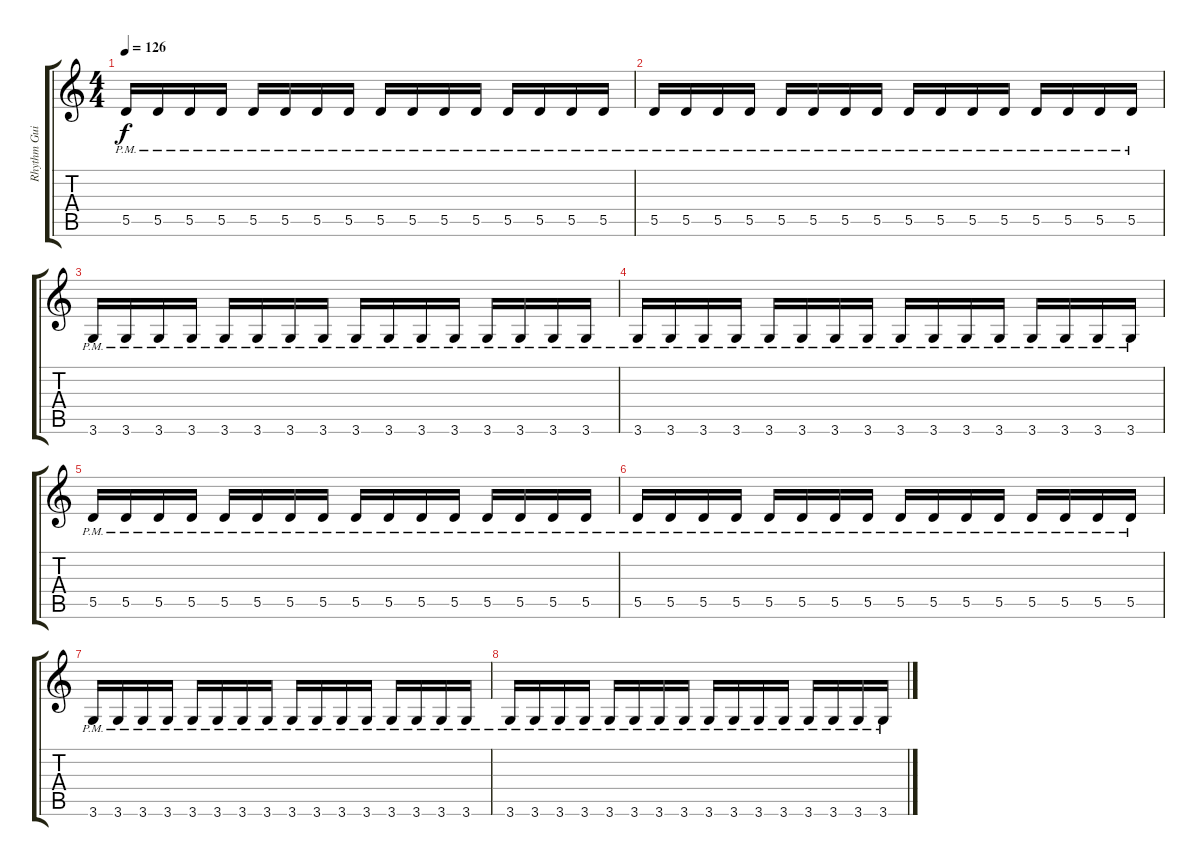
\track ("Rhythm Guitar 1" "Rhythm Gui") {instrument distortionguitar}
\staff {score tabs}
\tuning (E4 B3 G3 D3 A2 E2) {hide}
\ts (4 4)
\tempo 126
\clef g2
\ks c
5.5{pm}.16{dy f} 5.5{pm}.16 5.5{pm}.16 5.5{pm}.16 5.5{pm}.16 5.5{pm}.16 5.5{pm}.16 5.5{pm}.16 5.5{pm}.16 5.5{pm}.16 5.5{pm}.16 5.5{pm}.16 5.5{pm}.16 5.5{pm}.16 5.5{pm}.16 5.5{pm}.16 |
5.5{pm}.16 5.5{pm}.16 5.5{pm}.16 5.5{pm}.16 5.5{pm}.16 5.5{pm}.16 5.5{pm}.16 5.5{pm}.16 5.5{pm}.16 5.5{pm}.16 5.5{pm}.16 5.5{pm}.16 5.5{pm}.16 5.5{pm}.16 5.5{pm}.16 5.5{pm}.16 |
3.6{pm}.16 3.6{pm}.16 3.6{pm}.16 3.6{pm}.16 3.6{pm}.16 3.6{pm}.16 3.6{pm}.16 3.6{pm}.16 3.6{pm}.16 3.6{pm}.16 3.6{pm}.16 3.6{pm}.16 3.6{pm}.16 3.6{pm}.16 3.6{pm}.16 3.6{pm}.16 |
3.6{pm}.16 3.6{pm}.16 3.6{pm}.16 3.6{pm}.16 3.6{pm}.16 3.6{pm}.16 3.6{pm}.16 3.6{pm}.16 3.6{pm}.16 3.6{pm}.16 3.6{pm}.16 3.6{pm}.16 3.6{pm}.16 3.6{pm}.16 3.6{pm}.16 3.6{pm}.16 |
5.5{pm}.16 5.5{pm}.16 5.5{pm}.16 5.5{pm}.16 5.5{pm}.16 5.5{pm}.16 5.5{pm}.16 5.5{pm}.16 5.5{pm}.16 5.5{pm}.16 5.5{pm}.16 5.5{pm}.16 5.5{pm}.16 5.5{pm}.16 5.5{pm}.16 5.5{pm}.16 |
5.5{pm}.16 5.5{pm}.16 5.5{pm}.16 5.5{pm}.16 5.5{pm}.16 5.5{pm}.16 5.5{pm}.16 5.5{pm}.16 5.5{pm}.16 5.5{pm}.16 5.5{pm}.16 5.5{pm}.16 5.5{pm}.16 5.5{pm}.16 5.5{pm}.16 5.5{pm}.16 |
3.6{pm}.16 3.6{pm}.16 3.6{pm}.16 3.6{pm}.16 3.6{pm}.16 3.6{pm}.16 3.6{pm}.16 3.6{pm}.16 3.6{pm}.16 3.6{pm}.16 3.6{pm}.16 3.6{pm}.16 3.6{pm}.16 3.6{pm}.16 3.6{pm}.16 3.6{pm}.16 |
3.6{pm}.16 3.6{pm}.16 3.6{pm}.16 3.6{pm}.16 3.6{pm}.16 3.6{pm}.16 3.6{pm}.16 3.6{pm}.16 3.6{pm}.16 3.6{pm}.16 3.6{pm}.16 3.6{pm}.16 3.6{pm}.16 3.6{pm}.16 3.6{pm}.16 3.6{pm}.16
